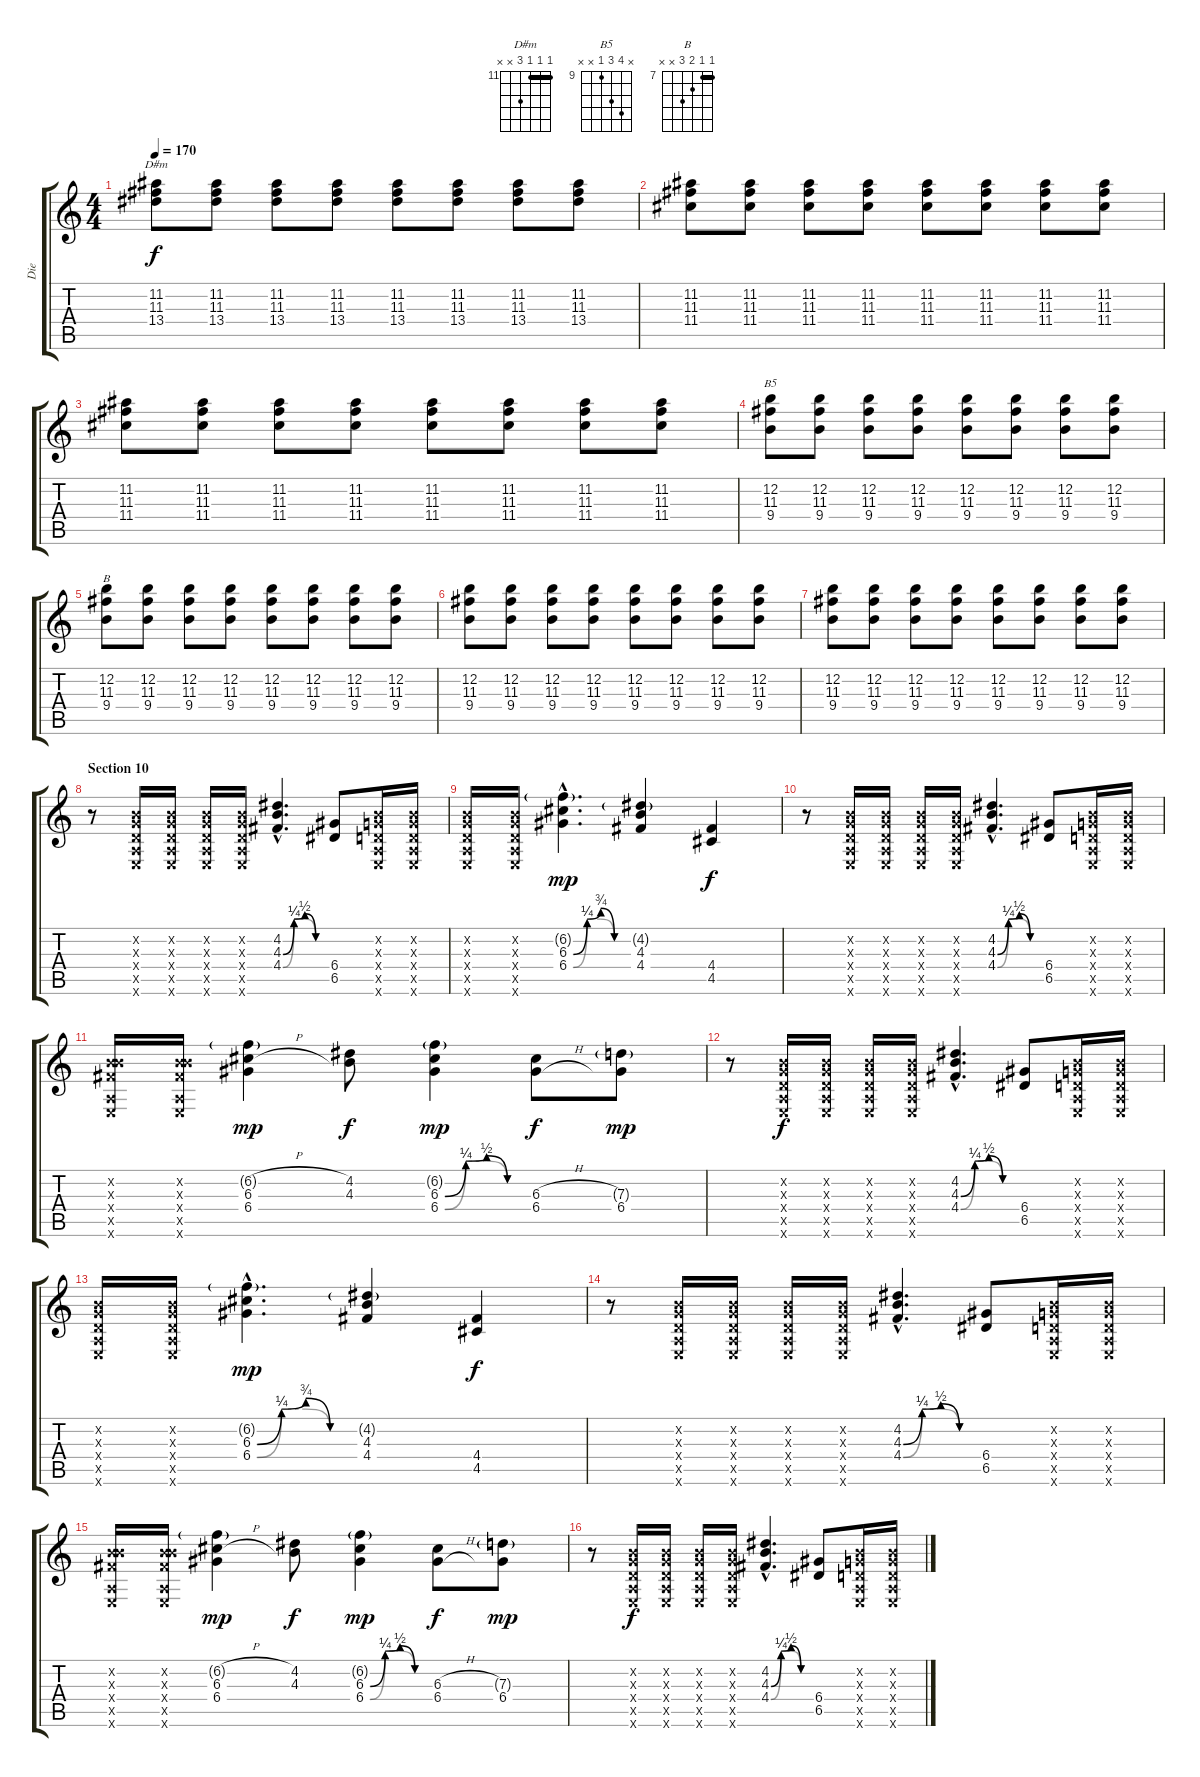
\track ("Die" "Die") {instrument overdrivenguitar}
\staff {score tabs}
\tuning (E4 B3 G3 D3 A2 E2) {hide}
\chord ("D#m" 11 11 11 13 x x) {firstfret 11 barre 11}
\chord ("B5" x 12 11 9 x x) {firstfret 9}
\chord ("B" 7 7 8 9 x x) {firstfret 7 barre 7}
\ts (4 4)
\tempo 170
\clef g2
\ks c
(11.2 11.3 13.4).8{ch "D#m" dy f} (11.2 11.3 13.4).8 (11.2 11.3 13.4).8 (11.2 11.3 13.4).8 (11.2 11.3 13.4).8 (11.2 11.3 13.4).8 (11.2 11.3 13.4).8 (11.2 11.3 13.4).8 |
(11.2 11.3 11.4).8 (11.2 11.3 11.4).8 (11.2 11.3 11.4).8 (11.2 11.3 11.4).8 (11.2 11.3 11.4).8 (11.2 11.3 11.4).8 (11.2 11.3 11.4).8 (11.2 11.3 11.4).8 |
(11.2 11.3 11.4).8 (11.2 11.3 11.4).8 (11.2 11.3 11.4).8 (11.2 11.3 11.4).8 (11.2 11.3 11.4).8 (11.2 11.3 11.4).8 (11.2 11.3 11.4).8 (11.2 11.3 11.4).8 |
(12.2 11.3 9.4).8{ch "B5"} (12.2 11.3 9.4).8 (12.2 11.3 9.4).8 (12.2 11.3 9.4).8 (12.2 11.3 9.4).8 (12.2 11.3 9.4).8 (12.2 11.3 9.4).8 (12.2 11.3 9.4).8 |
(12.2 11.3 9.4).8{ch "B"} (12.2 11.3 9.4).8 (12.2 11.3 9.4).8 (12.2 11.3 9.4).8 (12.2 11.3 9.4).8 (12.2 11.3 9.4).8 (12.2 11.3 9.4).8 (12.2 11.3 9.4).8 |
(12.2 11.3 9.4).8 (12.2 11.3 9.4).8 (12.2 11.3 9.4).8 (12.2 11.3 9.4).8 (12.2 11.3 9.4).8 (12.2 11.3 9.4).8 (12.2 11.3 9.4).8 (12.2 11.3 9.4).8 |
(12.2 11.3 9.4).8 (12.2 11.3 9.4).8 (12.2 11.3 9.4).8 (12.2 11.3 9.4).8 (12.2 11.3 9.4).8 (12.2 11.3 9.4).8 (12.2 11.3 9.4).8 (12.2 11.3 9.4).8 |
\section ("" "Section 10")
r.8 (0.2{x} 0.3{x} 0.4{x} 0.5{x} 0.6{x}).16 (0.2{x} 0.3{x} 0.4{x} 0.5{x} 0.6{x}).16 (0.2{x} 0.3{x} 0.4{x} 0.5{x} 0.6{x}).16 (0.2{x} 0.3{x} 0.4{x} 0.5{x} 0.6{x}).16 (4.2{hac} 4.3{be (custom 0 0 15 1 30 2 45 0 60 0) hac} 4.4{be (custom 0 0 15 1 30 1 45 0 60 0) hac}).4{d} (6.4 6.5).8 (0.2{x} 0.3{x} 0.4{x} 0.5{x} 0.6{x}).16 (0.2{x} 0.3{x} 0.4{x} 0.5{x} 0.6{x}).16 |
(0.2{x} 0.3{x} 0.4{x} 0.5{x} 0.6{x}).16 (0.2{x} 0.3{x} 0.4{x} 0.5{x} 0.6{x}).16 (6.2{g hac} 6.3{be (custom 0 0 15 1 30 3 45 0 60 0) hac} 6.4{be (custom 0 0 15 1 30 1 45 0 60 0) hac}).4{d dy mp} (4.2{g} 4.3 4.4).4 (4.4 4.5).4{dy f} |
r.8 (0.2{x} 0.3{x} 0.4{x} 0.5{x} 0.6{x}).16 (0.2{x} 0.3{x} 0.4{x} 0.5{x} 0.6{x}).16 (0.2{x} 0.3{x} 0.4{x} 0.5{x} 0.6{x}).16 (0.2{x} 0.3{x} 0.4{x} 0.5{x} 0.6{x}).16 (4.2{hac} 4.3{be (custom 0 0 15 1 30 2 45 0 60 0) hac} 4.4{be (custom 0 0 15 1 30 1 45 0 60 0) hac}).4{d} (6.4 6.5).8 (0.2{x} 0.3{x} 0.4{x} 0.5{x} 0.6{x}).16 (0.2{x} 0.3{x} 0.4{x} 0.5{x} 0.6{x}).16 |
(0.2{x} 4.3{x} 4.4{x} 0.5{x} 0.6{x}).16 (0.2{x} 4.3{x} 4.4{x} 0.5{x} 0.6{x}).16 (6.2{h g} 6.3{h} 6.4).4{dy mp} (4.2 4.3).8{dy f} (6.2{g} 6.3{be (custom 0 0 15 1 30 2 45 0 60 0)} 6.4{be (custom 0 0 15 1 30 1 45 0 60 0)}).4{dy mp} (6.3{h} 6.4{h}).8{dy f} (7.3{g} 6.4).8{dy mp} |
r.8 (0.2{x} 0.3{x} 0.4{x} 0.5{x} 0.6{x}).16{dy f} (0.2{x} 0.3{x} 0.4{x} 0.5{x} 0.6{x}).16 (0.2{x} 0.3{x} 0.4{x} 0.5{x} 0.6{x}).16 (0.2{x} 0.3{x} 0.4{x} 0.5{x} 0.6{x}).16 (4.2{hac} 4.3{be (custom 0 0 15 1 30 2 45 0 60 0) hac} 4.4{be (custom 0 0 15 1 30 1 45 0 60 0) hac}).4{d} (6.4 6.5).8 (0.2{x} 0.3{x} 0.4{x} 0.5{x} 0.6{x}).16 (0.2{x} 0.3{x} 0.4{x} 0.5{x} 0.6{x}).16 |
(0.2{x} 0.3{x} 0.4{x} 0.5{x} 0.6{x}).16 (0.2{x} 0.3{x} 0.4{x} 0.5{x} 0.6{x}).16 (6.2{g hac} 6.3{be (custom 0 0 15 1 30 3 45 0 60 0) hac} 6.4{be (custom 0 0 15 1 30 1 45 0 60 0) hac}).4{d dy mp} (4.2{g} 4.3 4.4).4 (4.4 4.5).4{dy f} |
r.8 (0.2{x} 0.3{x} 0.4{x} 0.5{x} 0.6{x}).16 (0.2{x} 0.3{x} 0.4{x} 0.5{x} 0.6{x}).16 (0.2{x} 0.3{x} 0.4{x} 0.5{x} 0.6{x}).16 (0.2{x} 0.3{x} 0.4{x} 0.5{x} 0.6{x}).16 (4.2{hac} 4.3{be (custom 0 0 15 1 30 2 45 0 60 0) hac} 4.4{be (custom 0 0 15 1 30 1 45 0 60 0) hac}).4{d} (6.4 6.5).8 (0.2{x} 0.3{x} 0.4{x} 0.5{x} 0.6{x}).16 (0.2{x} 0.3{x} 0.4{x} 0.5{x} 0.6{x}).16 |
(0.2{x} 4.3{x} 4.4{x} 0.5{x} 0.6{x}).16 (0.2{x} 4.3{x} 4.4{x} 0.5{x} 0.6{x}).16 (6.2{h g} 6.3{h} 6.4).4{dy mp} (4.2 4.3).8{dy f} (6.2{g} 6.3{be (custom 0 0 15 1 30 2 45 0 60 0)} 6.4{be (custom 0 0 15 1 30 1 45 0 60 0)}).4{dy mp} (6.3{h} 6.4{h}).8{dy f} (7.3{g} 6.4).8{dy mp} |
r.8 (0.2{x} 0.3{x} 0.4{x} 0.5{x} 0.6{x}).16{dy f} (0.2{x} 0.3{x} 0.4{x} 0.5{x} 0.6{x}).16 (0.2{x} 0.3{x} 0.4{x} 0.5{x} 0.6{x}).16 (0.2{x} 0.3{x} 0.4{x} 0.5{x} 0.6{x}).16 (4.2{hac} 4.3{be (custom 0 0 15 1 30 2 45 0 60 0) hac} 4.4{be (custom 0 0 15 1 30 1 45 0 60 0) hac}).4{d} (6.4 6.5).8 (0.2{x} 0.3{x} 0.4{x} 0.5{x} 0.6{x}).16 (0.2{x} 0.3{x} 0.4{x} 0.5{x} 0.6{x}).16
